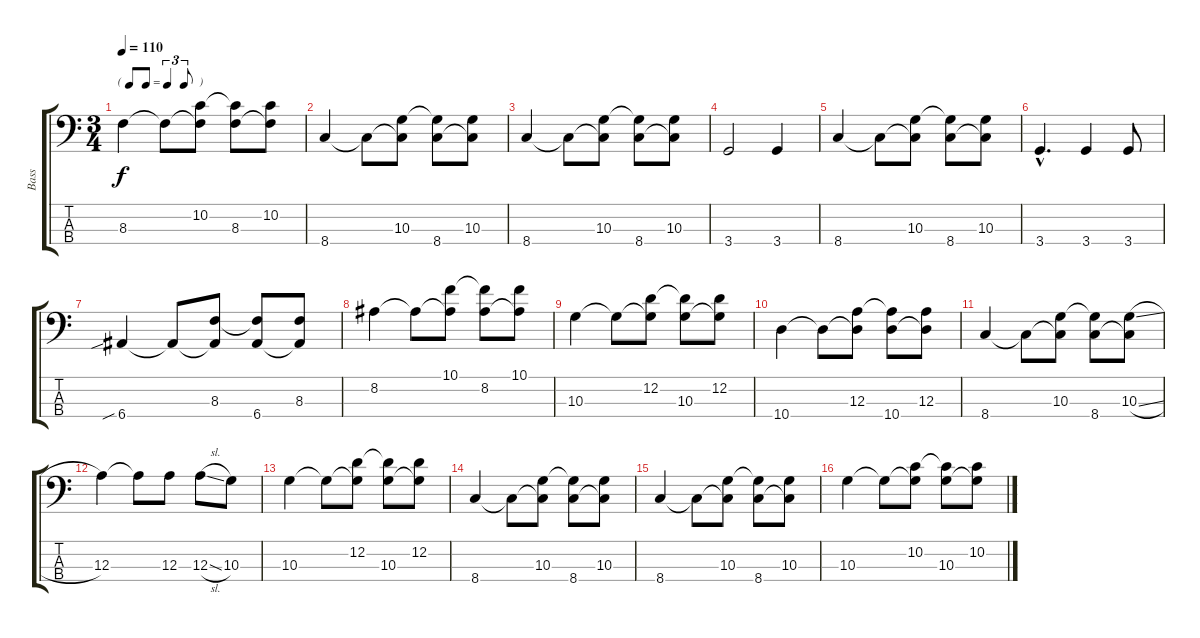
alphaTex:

\track ("Bass" "Bass") {instrument electricbassfinger}
\staff {score tabs}
\tuning (G2 D2 A1 E1) {hide}
\ts (3 4)
\tf triplet8th
\tempo 110
\clef f4
\ks c
8.3.4{dy f} 8.3{t}.8 (10.2 8.3{t}).8 (10.2{t} 8.3).8 (10.2 8.3{t}).8 |
8.4.4 8.4{t}.8 (10.3 8.4{t}).8 (10.3{t} 8.4).8 (10.3 8.4{t}).8 |
8.4.4 8.4{t}.8 (10.3 8.4{t}).8 (10.3{t} 8.4).8 (10.3 8.4{t}).8 |
3.4.2 3.4.4 |
8.4.4 8.4{t}.8 (10.3 8.4{t}).8 (10.3{t} 8.4).8 (10.3 8.4{t}).8 |
3.4{hac}.4{d} 3.4.4 3.4.8 |
6.4{sib}.4 6.4{t}.8 (8.3 6.4{t}).8 (8.3{t} 6.4).8 (8.3 6.4{t}).8 |
8.2.4 8.2{t}.8 (10.1 8.2{t}).8 (10.1{t} 8.2).8 (10.1 8.2{t}).8 |
10.3.4 10.3{t}.8 (12.2 10.3{t}).8 (12.2{t} 10.3).8 (12.2 10.3{t}).8 |
10.4.4 10.4{t}.8 (12.3 10.4{t}).8 (12.3{t} 10.4).8 (12.3 10.4{t}).8 |
8.4.4 8.4{t}.8 (10.3 8.4{t}).8 (10.3{t} 8.4).8 (10.3{sl} 8.4{t}).8 |
12.3.4 12.3{t}.8 12.3.8 12.3{sl}.8 10.3.8 |
10.3.4 10.3{t}.8 (12.2 10.3{t}).8 (12.2{t} 10.3).8 (12.2 10.3{t}).8 |
8.4.4 8.4{t}.8 (10.3 8.4{t}).8 (10.3{t} 8.4).8 (10.3 8.4{t}).8 |
8.4.4 8.4{t}.8 (10.3 8.4{t}).8 (10.3{t} 8.4).8 (10.3 8.4{t}).8 |
10.3.4 10.3{t}.8 (10.2 10.3{t}).8 (10.2{t} 10.3).8 (10.2 10.3{t}).8
